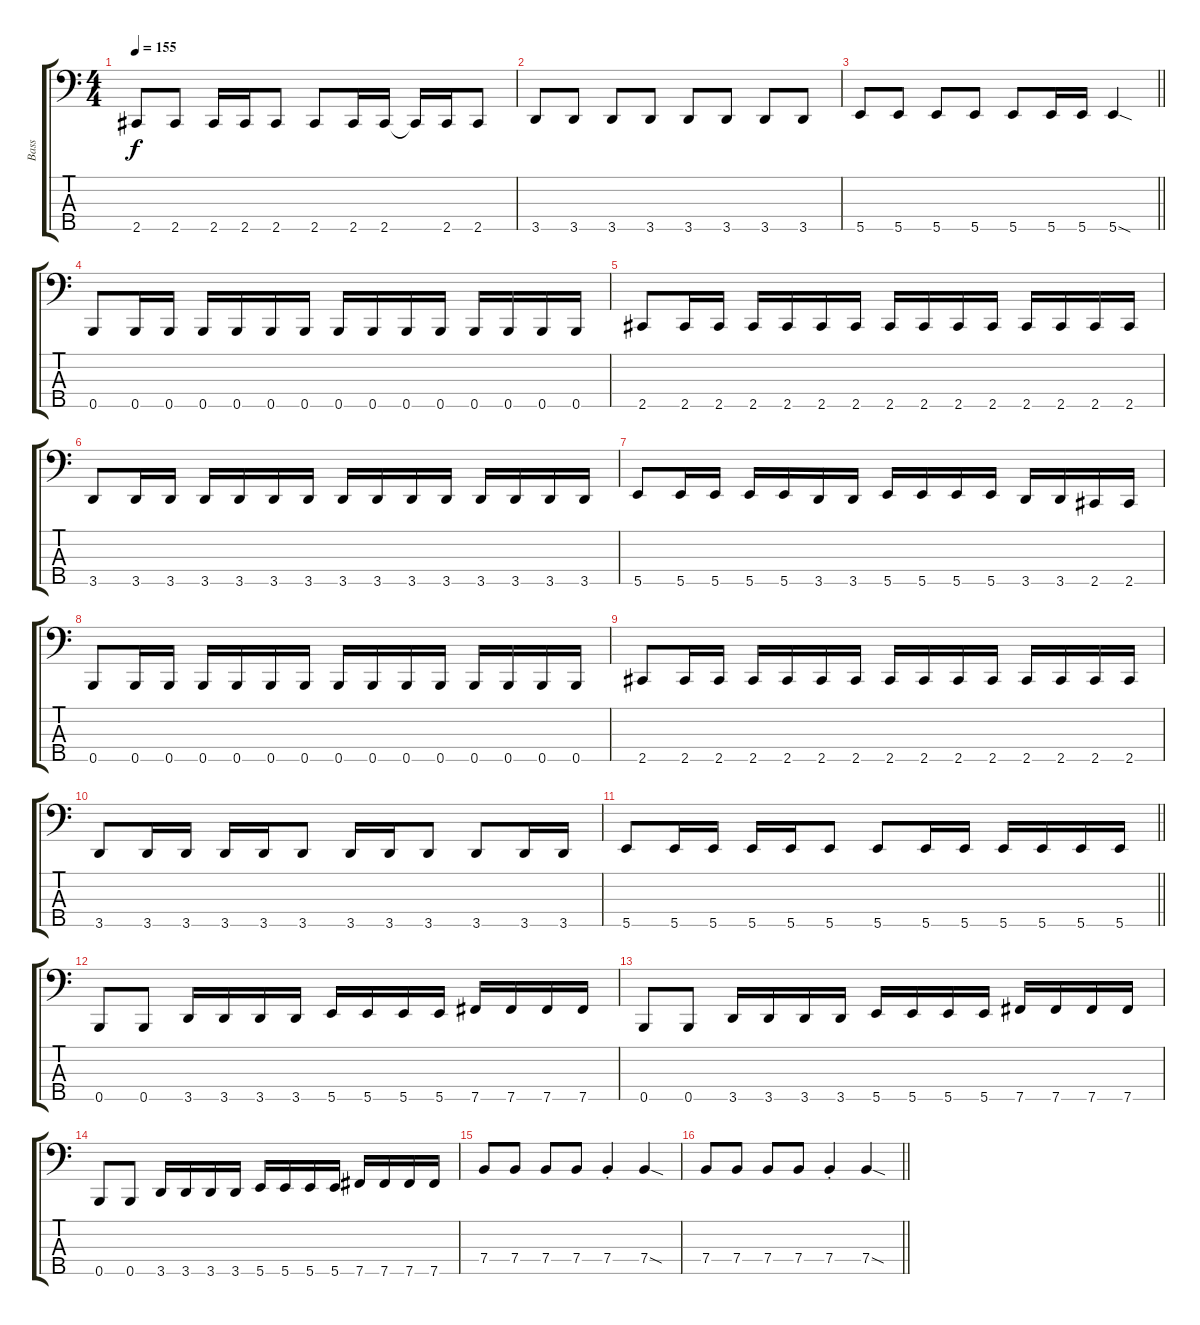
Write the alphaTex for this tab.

\track ("Bass" "Bass") {instrument electricbasspick}
\staff {score tabs}
\tuning (G2 D2 A1 E1 B0) {hide}
\ts (4 4)
\tempo 155
\clef f4
\ks c
2.5.8{dy f} 2.5.8 2.5.16 2.5.16 2.5.8 2.5.8 2.5.16 2.5.16 2.5{t}.16 2.5.16 2.5.8 |
3.5.8 3.5.8 3.5.8 3.5.8 3.5.8 3.5.8 3.5.8 3.5.8 |
\barLineRight lightlight
5.5.8 5.5.8 5.5.8 5.5.8 5.5.8 5.5.16 5.5.16 5.5{sod}.4 |
0.5.8 0.5.16 0.5.16 0.5.16 0.5.16 0.5.16 0.5.16 0.5.16 0.5.16 0.5.16 0.5.16 0.5.16 0.5.16 0.5.16 0.5.16 |
2.5.8 2.5.16 2.5.16 2.5.16 2.5.16 2.5.16 2.5.16 2.5.16 2.5.16 2.5.16 2.5.16 2.5.16 2.5.16 2.5.16 2.5.16 |
3.5.8 3.5.16 3.5.16 3.5.16 3.5.16 3.5.16 3.5.16 3.5.16 3.5.16 3.5.16 3.5.16 3.5.16 3.5.16 3.5.16 3.5.16 |
5.5.8 5.5.16 5.5.16 5.5.16 5.5.16 3.5.16 3.5.16 5.5.16 5.5.16 5.5.16 5.5.16 3.5.16 3.5.16 2.5.16 2.5.16 |
0.5.8 0.5.16 0.5.16 0.5.16 0.5.16 0.5.16 0.5.16 0.5.16 0.5.16 0.5.16 0.5.16 0.5.16 0.5.16 0.5.16 0.5.16 |
2.5.8 2.5.16 2.5.16 2.5.16 2.5.16 2.5.16 2.5.16 2.5.16 2.5.16 2.5.16 2.5.16 2.5.16 2.5.16 2.5.16 2.5.16 |
3.5.8 3.5.16 3.5.16 3.5.16 3.5.16 3.5.8 3.5.16 3.5.16 3.5.8 3.5.8 3.5.16 3.5.16 |
\barLineRight lightlight
5.5.8 5.5.16 5.5.16 5.5.16 5.5.16 5.5.8 5.5.8 5.5.16 5.5.16 5.5.16 5.5.16 5.5.16 5.5.16 |
0.5.8 0.5.8 3.5.16 3.5.16 3.5.16 3.5.16 5.5.16 5.5.16 5.5.16 5.5.16 7.5.16 7.5.16 7.5.16 7.5.16 |
0.5.8 0.5.8 3.5.16 3.5.16 3.5.16 3.5.16 5.5.16 5.5.16 5.5.16 5.5.16 7.5.16 7.5.16 7.5.16 7.5.16 |
0.5.8 0.5.8 3.5.16 3.5.16 3.5.16 3.5.16 5.5.16 5.5.16 5.5.16 5.5.16 7.5.16 7.5.16 7.5.16 7.5.16 |
7.4.8 7.4.8 7.4.8 7.4.8 7.4{st}.4 7.4{sod}.4 |
\barLineRight lightlight
7.4.8 7.4.8 7.4.8 7.4.8 7.4{st}.4 7.4{sod}.4
